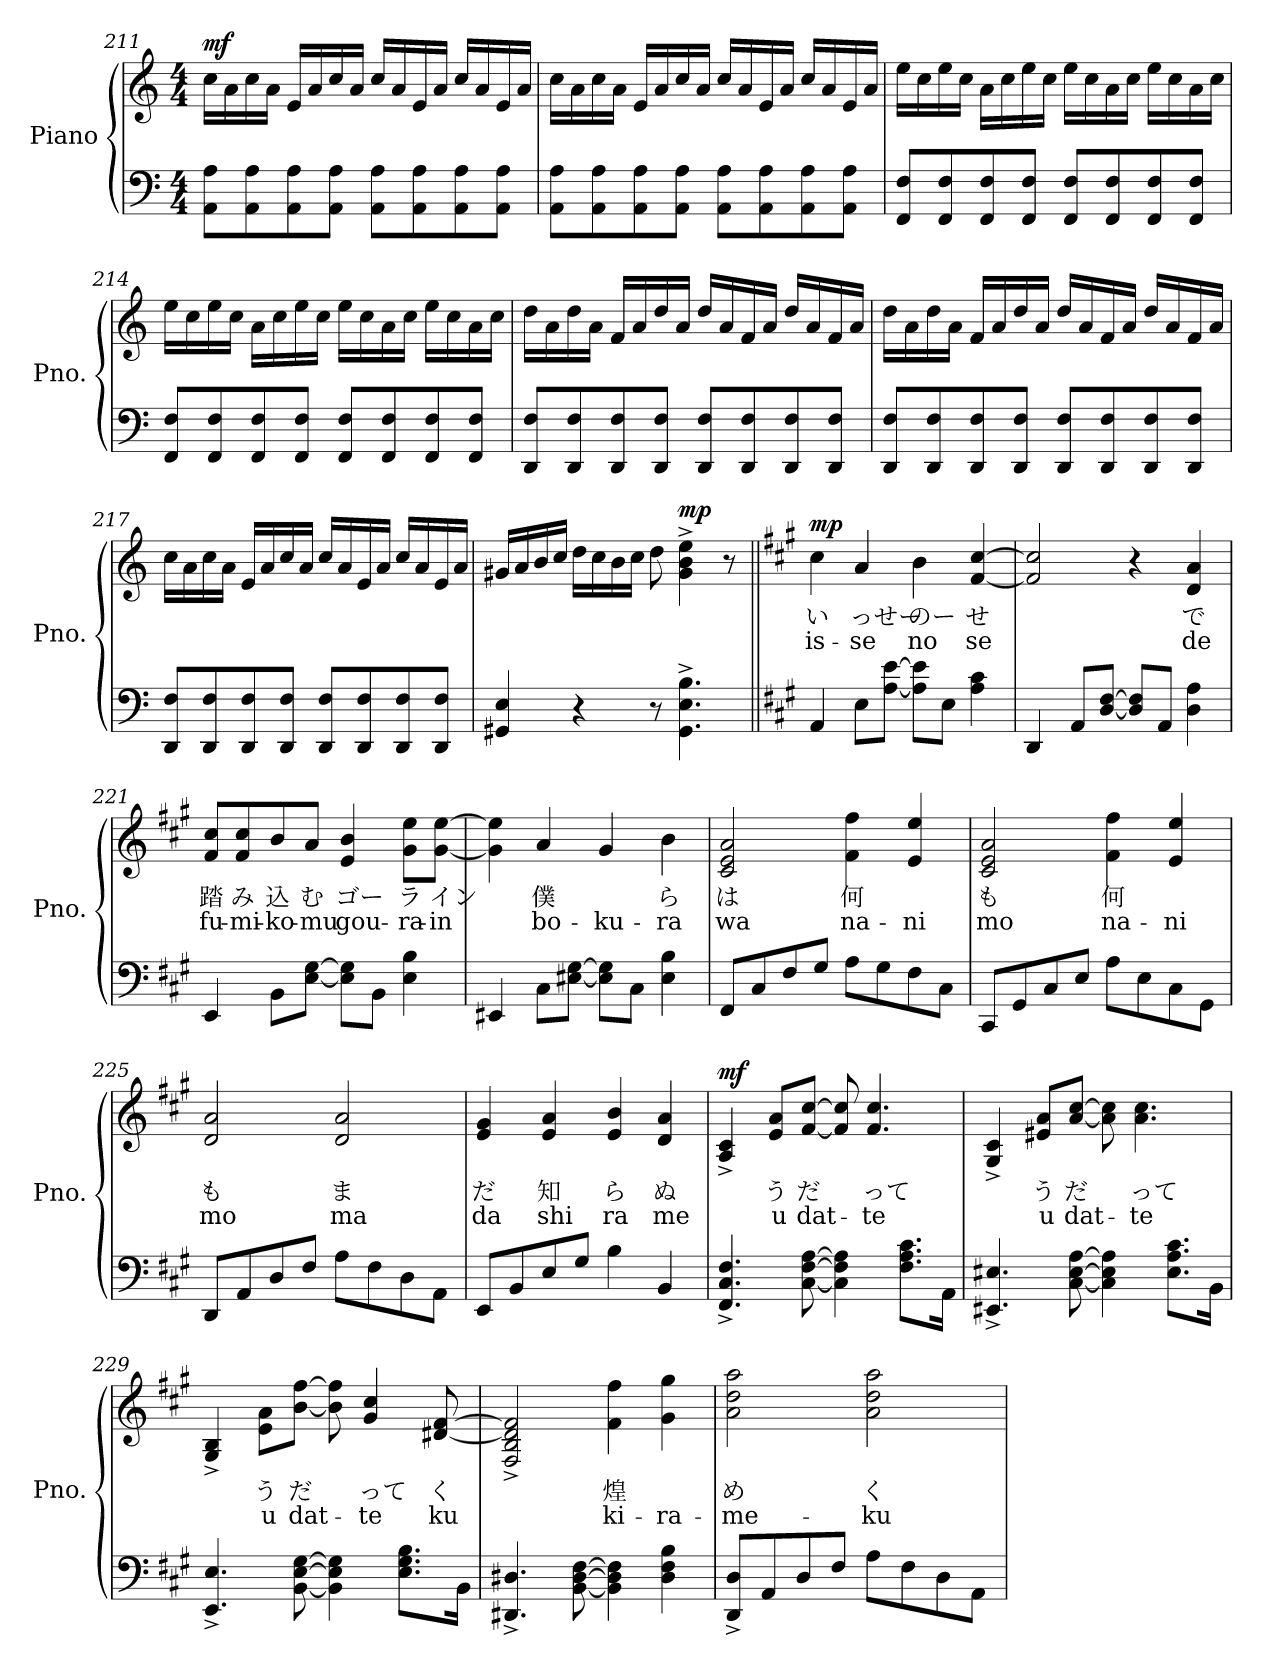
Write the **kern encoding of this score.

**kern	**kern	**text	**text	**dynam
*part1	*part1	*part1	*part1	*part1
*staff2	*staff1	*staff1	*staff1	*staff1/2
*I"Piano	*	*	*	*
*I'Pno.	*	*	*	*
*clefF4	*clefG2	*	*	*
*k[]	*k[]	*	*	*
*M4/4	*M4/4	*	*	*
=211	=211	=211	=211	=211
!	!	!	!	!LO:DY:b=2
8AA\ 8A\L	16cc\LL	.	.	mf
.	16a\	.	.	.
8AA\ 8A\	16cc\	.	.	.
.	16a\JJ	.	.	.
8AA\ 8A\	16e/LL	.	.	.
.	16a/	.	.	.
8AA\ 8A\J	16cc/	.	.	.
.	16a/JJ	.	.	.
8AA\ 8A\L	16cc/LL	.	.	.
.	16a/	.	.	.
8AA\ 8A\	16e/	.	.	.
.	16a/JJ	.	.	.
8AA\ 8A\	16cc/LL	.	.	.
.	16a/	.	.	.
8AA\ 8A\J	16e/	.	.	.
.	16a/JJ	.	.	.
=212	=212	=212	=212	=212
8AA\ 8A\L	16cc\LL	.	.	.
.	16a\	.	.	.
8AA\ 8A\	16cc\	.	.	.
.	16a\JJ	.	.	.
8AA\ 8A\	16e/LL	.	.	.
.	16a/	.	.	.
8AA\ 8A\J	16cc/	.	.	.
.	16a/JJ	.	.	.
8AA\ 8A\L	16cc/LL	.	.	.
.	16a/	.	.	.
8AA\ 8A\	16e/	.	.	.
.	16a/JJ	.	.	.
8AA\ 8A\	16cc/LL	.	.	.
.	16a/	.	.	.
8AA\ 8A\J	16e/	.	.	.
.	16a/JJ	.	.	.
!!LO:LB:g=z
=213	=213	=213	=213	=213
8FF/ 8F/L	16ee\LL	.	.	.
.	16cc\	.	.	.
8FF/ 8F/	16ee\	.	.	.
.	16cc\JJ	.	.	.
8FF/ 8F/	16a\LL	.	.	.
.	16cc\	.	.	.
8FF/ 8F/J	16ee\	.	.	.
.	16cc\JJ	.	.	.
8FF/ 8F/L	16ee\LL	.	.	.
.	16cc\	.	.	.
8FF/ 8F/	16a\	.	.	.
.	16cc\JJ	.	.	.
8FF/ 8F/	16ee\LL	.	.	.
.	16cc\	.	.	.
8FF/ 8F/J	16a\	.	.	.
.	16cc\JJ	.	.	.
=214	=214	=214	=214	=214
8FF/ 8F/L	16ee\LL	.	.	.
.	16cc\	.	.	.
8FF/ 8F/	16ee\	.	.	.
.	16cc\JJ	.	.	.
8FF/ 8F/	16a\LL	.	.	.
.	16cc\	.	.	.
8FF/ 8F/J	16ee\	.	.	.
.	16cc\JJ	.	.	.
8FF/ 8F/L	16ee\LL	.	.	.
.	16cc\	.	.	.
8FF/ 8F/	16a\	.	.	.
.	16cc\JJ	.	.	.
8FF/ 8F/	16ee\LL	.	.	.
.	16cc\	.	.	.
8FF/ 8F/J	16a\	.	.	.
.	16cc\JJ	.	.	.
=215	=215	=215	=215	=215
8DD/ 8F/L	16dd\LL	.	.	.
.	16a\	.	.	.
8DD/ 8F/	16dd\	.	.	.
.	16a\JJ	.	.	.
8DD/ 8F/	16f/LL	.	.	.
.	16a/	.	.	.
8DD/ 8F/J	16dd/	.	.	.
.	16a/JJ	.	.	.
8DD/ 8F/L	16dd/LL	.	.	.
.	16a/	.	.	.
8DD/ 8F/	16f/	.	.	.
.	16a/JJ	.	.	.
8DD/ 8F/	16dd/LL	.	.	.
.	16a/	.	.	.
8DD/ 8F/J	16f/	.	.	.
.	16a/JJ	.	.	.
!!LO:LB:g=z
=216	=216	=216	=216	=216
8DD/ 8F/L	16dd\LL	.	.	.
.	16a\	.	.	.
8DD/ 8F/	16dd\	.	.	.
.	16a\JJ	.	.	.
8DD/ 8F/	16f/LL	.	.	.
.	16a/	.	.	.
8DD/ 8F/J	16dd/	.	.	.
.	16a/JJ	.	.	.
8DD/ 8F/L	16dd/LL	.	.	.
.	16a/	.	.	.
8DD/ 8F/	16f/	.	.	.
.	16a/JJ	.	.	.
8DD/ 8F/	16dd/LL	.	.	.
.	16a/	.	.	.
8DD/ 8F/J	16f/	.	.	.
.	16a/JJ	.	.	.
=217	=217	=217	=217	=217
8DD/ 8F/L	16cc\LL	.	.	.
.	16a\	.	.	.
8DD/ 8F/	16cc\	.	.	.
.	16a\JJ	.	.	.
8DD/ 8F/	16e/LL	.	.	.
.	16a/	.	.	.
8DD/ 8F/J	16cc/	.	.	.
.	16a/JJ	.	.	.
8DD/ 8F/L	16cc/LL	.	.	.
.	16a/	.	.	.
8DD/ 8F/	16e/	.	.	.
.	16a/JJ	.	.	.
8DD/ 8F/	16cc/LL	.	.	.
.	16a/	.	.	.
8DD/ 8F/J	16e/	.	.	.
.	16a/JJ	.	.	.
=218	=218	=218	=218	=218
4GG#X/ 4E/	16g#X/LL	.	.	.
.	16a/	.	.	.
.	16b/	.	.	.
.	16cc/JJ	.	.	.
4r	16dd\LL	.	.	.
.	16cc\	.	.	.
.	16b\	.	.	.
.	16cc\JJ	.	.	.
8r	8dd\	.	.	.
!	!	!	!	!LO:DY:b=2
4.GG#\^ 4.E\^ 4.B\^	4g#\^ 4b\^ 4ee\^	.	.	mp
.	8r	.	.	.
!!LO:LB:g=z
=219||	=219||	=219||	=219||	=219||
*k[f#c#g#]	*k[f#c#g#]	*	*	*
!	!	!LO:LY:b	!LO:LY:b	!LO:DY:b=2
4AA/	4cc#\	い	is-	mp
!	!	!LO:LY:b	!LO:LY:b	!
8E\L	4a/	っせー	-se	.
[8A\ [8e\J	.	.	.	.
!	!	!LO:LY:b	!LO:LY:b	!
8A\] 8e\]L	4b\	のー	no	.
8E\J	.	.	.	.
!	!	!LO:LY:b	!LO:LY:b	!
4A\ 4c#\	[4f#/ [4cc#/	せ	se	.
=220	=220	=220	=220	=220
4DD/	2f#/] 2cc#/]	.	.	.
8AA/L	.	.	.	.
[8D/ [8F#/J	.	.	.	.
8D/] 8F#/]L	4r	.	.	.
8AA/J	.	.	.	.
!	!	!LO:LY:b	!LO:LY:b	!
4D\ 4A\	4d/ 4a/	で	de	.
=221	=221	=221	=221	=221
!	!	!LO:LY:b	!LO:LY:b	!
4EE/	8f#/ 8cc#/L	踏	fu-	.
!	!	!LO:LY:b	!LO:LY:b	!
.	8f#/ 8cc#/	み	-mi-	.
!	!	!LO:LY:b	!LO:LY:b	!
8BB\L	8b/	込	-ko-	.
!	!	!LO:LY:b	!LO:LY:b	!
[8E\ [8G#\J	8a/J	む	-mu	.
!	!	!LO:LY:b	!LO:LY:b	!
8E\] 8G#\]L	4e/ 4b/	ゴー	gou-	.
8BB\J	.	.	.	.
!	!	!LO:LY:b	!LO:LY:b	!
4E\ 4B\	8g#\ 8ee\L	ラ	-ra-	.
!	!	!LO:LY:b	!LO:LY:b	!
.	[8g#\ [8ee\J	イン	-in	.
=222	=222	=222	=222	=222
4EE#X/	4g#\] 4ee\]	.	.	.
!	!	!LO:LY:b	!LO:LY:b	!
8C#\L	4a/	僕	bo-	.
[8E#X\ [8G#\J	.	.	.	.
!	!	!	!LO:LY:b	!
8E#\] 8G#\]L	4g#/	.	-ku-	.
8C#\J	.	.	.	.
!	!	!LO:LY:b	!LO:LY:b	!
4E#\ 4B\	4b\	ら	-ra	.
!!LO:PB:g=z
=223	=223	=223	=223	=223
!	!	!LO:LY:b	!LO:LY:b	!
8FF#/L	2c#/ 2e/ 2a/	は	wa	.
8C#/	.	.	.	.
8F#/	.	.	.	.
8G#/J	.	.	.	.
!	!	!LO:LY:b	!LO:LY:b	!
8A\L	4f#\ 4ff#\	何	na-	.
8G#\	.	.	.	.
!	!	!	!LO:LY:b	!
8F#\	4e/ 4ee/	.	-ni	.
8C#\J	.	.	.	.
=224	=224	=224	=224	=224
!	!	!LO:LY:b	!LO:LY:b	!
8CC#/L	2c#/ 2e/ 2a/	も	mo	.
8GG#/	.	.	.	.
8C#/	.	.	.	.
8E/J	.	.	.	.
!	!	!LO:LY:b	!LO:LY:b	!
8A\L	4f#\ 4ff#\	何	na-	.
8E\	.	.	.	.
!	!	!	!LO:LY:b	!
8C#\	4e/ 4ee/	.	-ni	.
8GG#\J	.	.	.	.
=225	=225	=225	=225	=225
!	!	!LO:LY:b	!LO:LY:b	!
8DD/L	2d/ 2a/	も	mo	.
8AA/	.	.	.	.
8D/	.	.	.	.
8F#/J	.	.	.	.
!	!	!LO:LY:b	!LO:LY:b	!
8A\L	2d/ 2a/	ま	ma	.
8F#\	.	.	.	.
8D\	.	.	.	.
8AA\J	.	.	.	.
=226	=226	=226	=226	=226
!	!	!LO:LY:b	!LO:LY:b	!
8EE/L	4e/ 4g#/	だ	da	.
8BB/	.	.	.	.
!	!	!LO:LY:b	!LO:LY:b	!
8E/	4e/ 4a/	知	shi	.
8G#/J	.	.	.	.
!	!	!LO:LY:b	!LO:LY:b	!
4B\	4e/ 4b/	ら	ra	.
!	!	!LO:LY:b	!LO:LY:b	!
4BB/	4d/ 4a/	ぬ	me	.
=227	=227	=227	=227	=227
!	!	!	!	!LO:DY:b=2
4.FF#/^ 4.C#/^ 4.F#/^	4A/^ 4c#/^	.	.	mf
!	!	!LO:LY:b	!LO:LY:b	!
.	8e/ 8a/L	う	u	.
!	!	!LO:LY:b	!LO:LY:b	!
[8C#\ [8F#\ [8A\	[8f#/ [8cc#/J	だ	dat-	.
4C#\] 4F#\] 4A\]	8f#/] 8cc#/]	.	.	.
!	!	!LO:LY:b	!LO:LY:b	!
.	4.f#/ 4.cc#/	って	-te	.
8.F#\ 8.A\ 8.c#\L	.	.	.	.
16AA\Jk	.	.	.	.
!!LO:LB:g=z
=228	=228	=228	=228	=228
4.EE#X/^ 4.E#X/^	4G#/^ 4c#/^	.	.	.
!	!	!LO:LY:b	!LO:LY:b	!
.	8e#X/ 8a/L	う	u	.
!	!	!LO:LY:b	!LO:LY:b	!
[8C#\ [8E#\ [8A\	[8a/ [8cc#/J	だ	dat-	.
4C#\] 4E#\] 4A\]	8a\] 8cc#\]	.	.	.
!	!	!LO:LY:b	!LO:LY:b	!
.	4.a\ 4.cc#\	って	-te	.
8.E#\ 8.A\ 8.c#\L	.	.	.	.
16BB\Jk	.	.	.	.
=229	=229	=229	=229	=229
4.EE/^ 4.E/^	4G#/^ 4B/^	.	.	.
!	!	!LO:LY:b	!LO:LY:b	!
.	8e\ 8a\L	う	u	.
!	!	!LO:LY:b	!LO:LY:b	!
[8BB\ [8E\ [8G#\	[8b\ [8ff#\J	だ	dat-	.
4BB\] 4E\] 4G#\]	8b\] 8ff#\]	.	.	.
!	!	!LO:LY:b	!LO:LY:b	!
.	4g#/ 4cc#/	って	-te	.
8.E\ 8.G#\ 8.B\L	.	.	.	.
!	!	!LO:LY:b	!LO:LY:b	!
.	[8d#X/ [8f#/	く	ku	.
16BB\Jk	.	.	.	.
=230	=230	=230	=230	=230
4.DD#X/^ 4.D#X/^	2F#/^ 2B/^ 2d#/]^ 2f#/]^	.	.	.
[8BB\ [8D#\ [8F#\	.	.	.	.
!	!	!LO:LY:b	!LO:LY:b	!
4BB\] 4D#\] 4F#\]	4f#\ 4ff#\	煌	ki-	.
!	!	!	!LO:LY:b	!
4D#\ 4F#\ 4B\	4g#\ 4gg#\	.	-ra-	.
=231	=231	=231	=231	=231
!	!	!LO:LY:b	!LO:LY:b	!
8DD/^ 8D/^L	2a\ 2dd\ 2aa\	め	-me-	.
8AA/	.	.	.	.
8D/	.	.	.	.
8F#/J	.	.	.	.
!	!	!LO:LY:b	!LO:LY:b	!
8A\L	2a\ 2dd\ 2aa\	く	-ku	.
8F#\	.	.	.	.
8D\	.	.	.	.
8AA\J	.	.	.	.
=	=	=	=	=
*-	*-	*-	*-	*-
